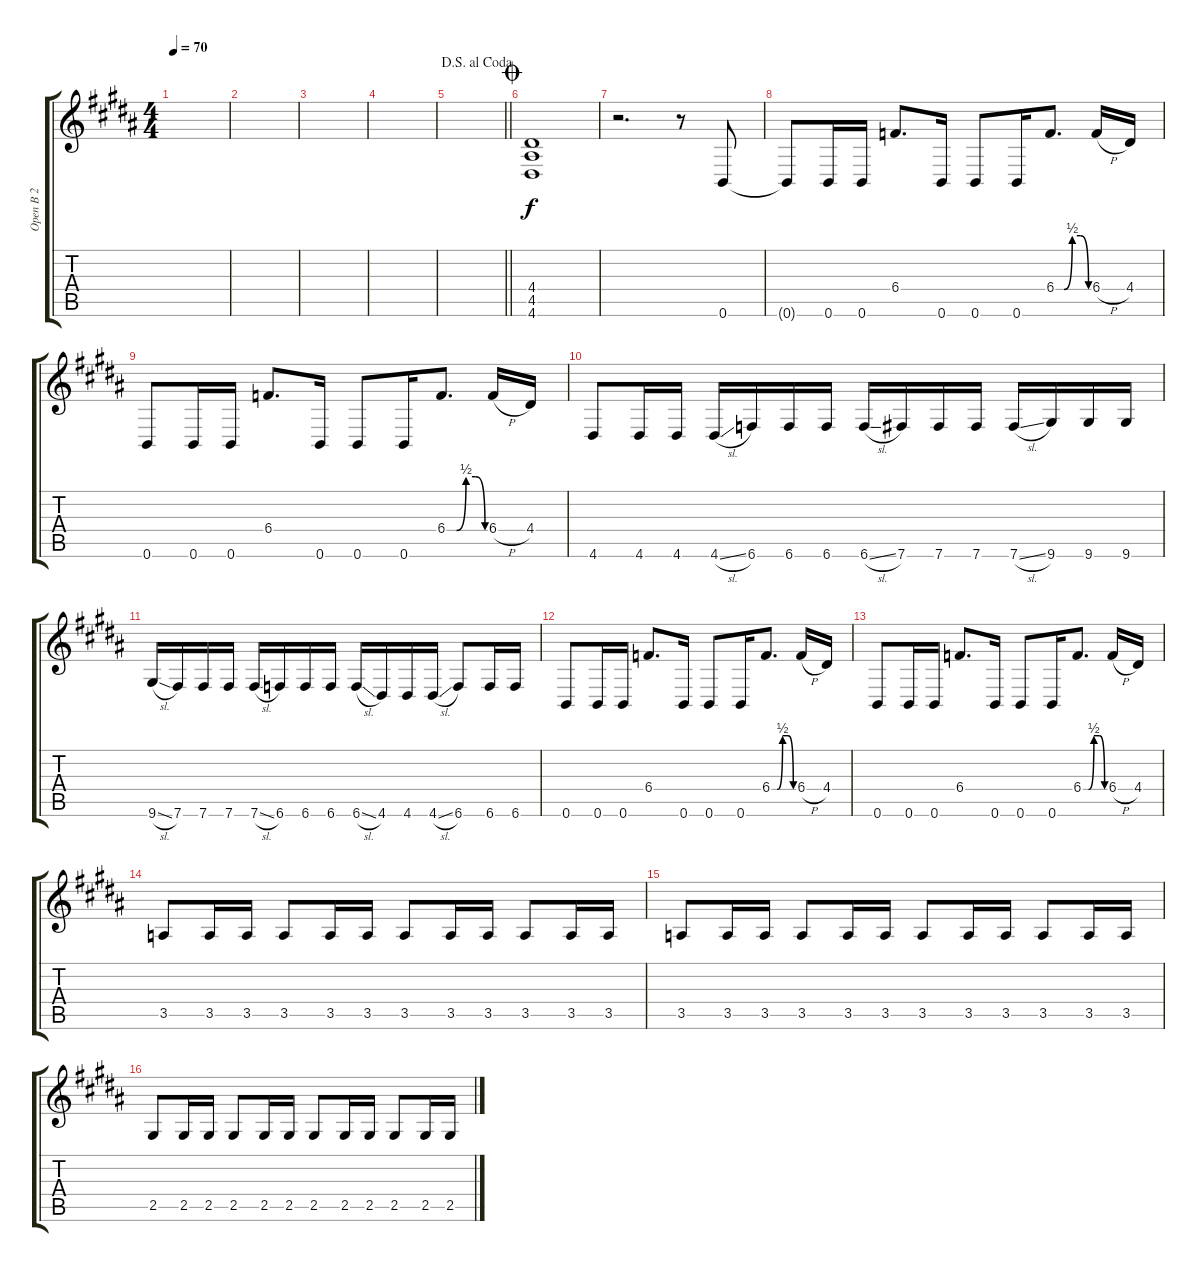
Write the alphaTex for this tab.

\track ("Open B 2" "Open B 2") {instrument distortionguitar}
\staff {score tabs}
\tuning (Eb4 B3 Gb3 B2 Gb2 B1) {hide}
\ts (4 4)
\tempo 70
\clef g2
\ks b
|
|
|
|
\jump dalsegnoalcoda
\barLineRight lightlight
|
\jump coda
(4.4 4.5 4.6).1 |
r.2{d} r.8 0.6.8 |
0.6{t}.8 0.6.16 0.6.16 6.4.8{d} 0.6.16 0.6.8 0.6.16 6.4{be (custom 0 0 15 0 30 2 45 2 60 0)}.8{d} 6.4{h}.16 4.4.16 |
0.6.8 0.6.16 0.6.16 6.4.8{d} 0.6.16 0.6.8 0.6.16 6.4{be (custom 0 0 15 0 30 2 45 2 60 0)}.8{d} 6.4{h}.16 4.4.16 |
4.6.8 4.6.16 4.6.16 4.6{sl}.16 6.6.16 6.6.16 6.6.16 6.6{sl}.16 7.6.16 7.6.16 7.6.16 7.6{sl}.16 9.6.16 9.6.16 9.6.16 |
9.6{sl}.16 7.6.16 7.6.16 7.6.16 7.6{sl}.16 6.6.16 6.6.16 6.6.16 6.6{sl}.16 4.6.16 4.6.16 4.6{sl}.16 6.6.8 6.6.16 6.6.16 |
0.6.8 0.6.16 0.6.16 6.4.8{d} 0.6.16 0.6.8 0.6.16 6.4{be (custom 0 0 15 0 30 2 45 2 60 0)}.8{d} 6.4{h}.16 4.4.16 |
0.6.8 0.6.16 0.6.16 6.4.8{d} 0.6.16 0.6.8 0.6.16 6.4{be (custom 0 0 15 0 30 2 45 2 60 0)}.8{d} 6.4{h}.16 4.4.16 |
3.5.8 3.5.16 3.5.16 3.5.8 3.5.16 3.5.16 3.5.8 3.5.16 3.5.16 3.5.8 3.5.16 3.5.16 |
3.5.8 3.5.16 3.5.16 3.5.8 3.5.16 3.5.16 3.5.8 3.5.16 3.5.16 3.5.8 3.5.16 3.5.16 |
2.5.8 2.5.16 2.5.16 2.5.8 2.5.16 2.5.16 2.5.8 2.5.16 2.5.16 2.5.8 2.5.16 2.5.16
